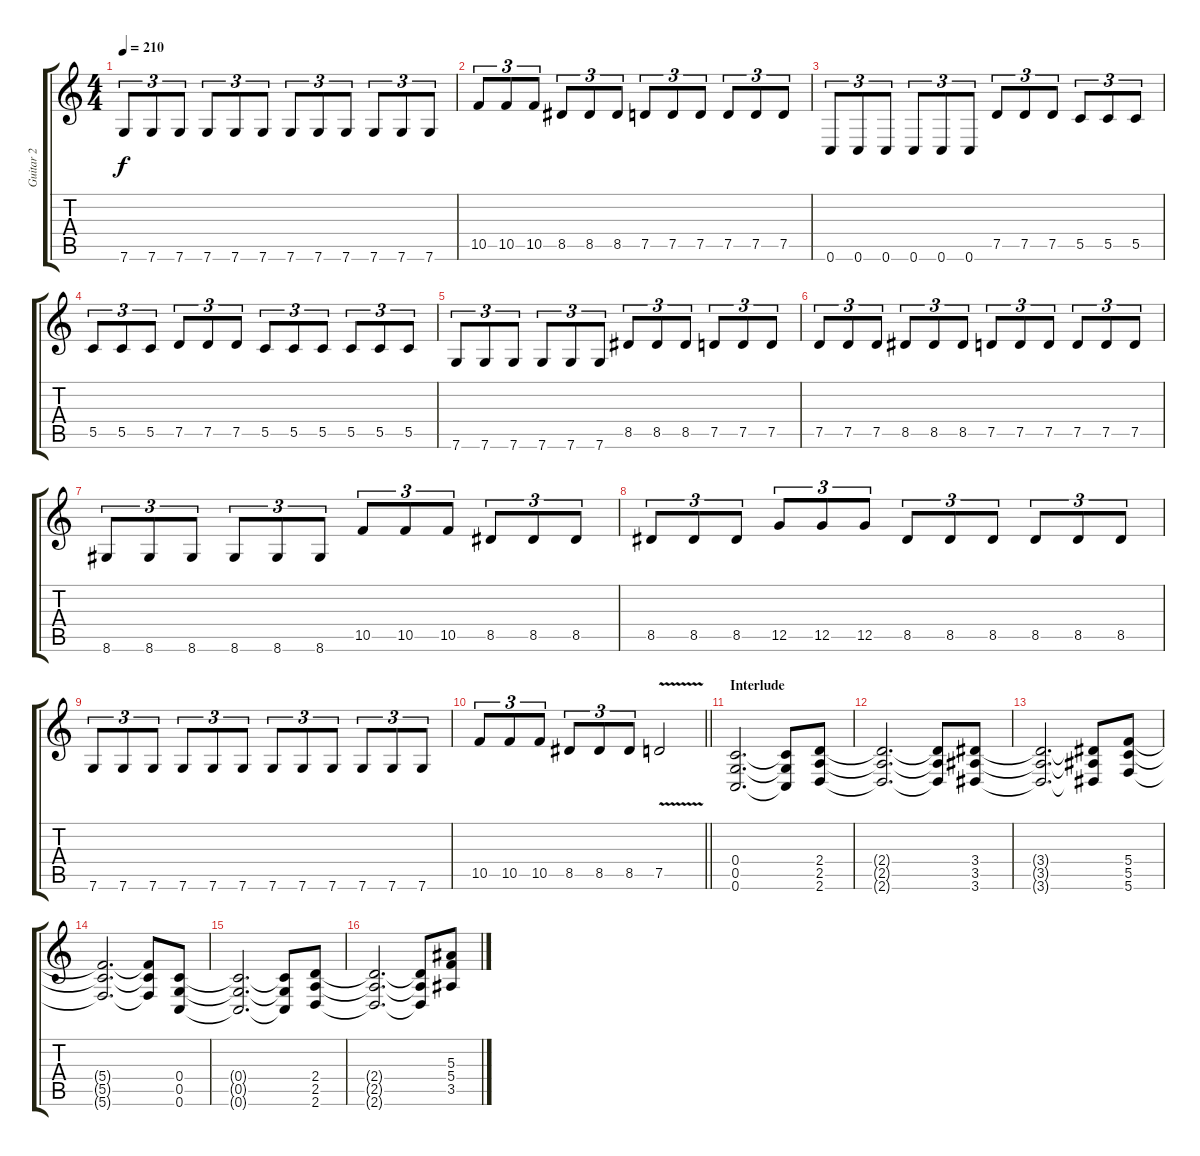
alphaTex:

\track ("Guitar 2" "Guitar 2") {instrument overdrivenguitar}
\staff {score tabs}
\tuning (D4 A3 F3 C3 G2 C2) {hide}
\ts (4 4)
\tempo 210
\clef g2
\ks c
7.6.8{tu (3 2) dy f} 7.6.8{tu (3 2)} 7.6.8{tu (3 2)} 7.6.8{tu (3 2)} 7.6.8{tu (3 2)} 7.6.8{tu (3 2)} 7.6.8{tu (3 2)} 7.6.8{tu (3 2)} 7.6.8{tu (3 2)} 7.6.8{tu (3 2)} 7.6.8{tu (3 2)} 7.6.8{tu (3 2)} |
10.5.8{tu (3 2)} 10.5.8{tu (3 2)} 10.5.8{tu (3 2)} 8.5.8{tu (3 2)} 8.5.8{tu (3 2)} 8.5.8{tu (3 2)} 7.5.8{tu (3 2)} 7.5.8{tu (3 2)} 7.5.8{tu (3 2)} 7.5.8{tu (3 2)} 7.5.8{tu (3 2)} 7.5.8{tu (3 2)} |
0.6.8{tu (3 2)} 0.6.8{tu (3 2)} 0.6.8{tu (3 2)} 0.6.8{tu (3 2)} 0.6.8{tu (3 2)} 0.6.8{tu (3 2)} 7.5.8{tu (3 2)} 7.5.8{tu (3 2)} 7.5.8{tu (3 2)} 5.5.8{tu (3 2)} 5.5.8{tu (3 2)} 5.5.8{tu (3 2)} |
5.5.8{tu (3 2)} 5.5.8{tu (3 2)} 5.5.8{tu (3 2)} 7.5.8{tu (3 2)} 7.5.8{tu (3 2)} 7.5.8{tu (3 2)} 5.5.8{tu (3 2)} 5.5.8{tu (3 2)} 5.5.8{tu (3 2)} 5.5.8{tu (3 2)} 5.5.8{tu (3 2)} 5.5.8{tu (3 2)} |
7.6.8{tu (3 2)} 7.6.8{tu (3 2)} 7.6.8{tu (3 2)} 7.6.8{tu (3 2)} 7.6.8{tu (3 2)} 7.6.8{tu (3 2)} 8.5.8{tu (3 2)} 8.5.8{tu (3 2)} 8.5.8{tu (3 2)} 7.5.8{tu (3 2)} 7.5.8{tu (3 2)} 7.5.8{tu (3 2)} |
7.5.8{tu (3 2)} 7.5.8{tu (3 2)} 7.5.8{tu (3 2)} 8.5.8{tu (3 2)} 8.5.8{tu (3 2)} 8.5.8{tu (3 2)} 7.5.8{tu (3 2)} 7.5.8{tu (3 2)} 7.5.8{tu (3 2)} 7.5.8{tu (3 2)} 7.5.8{tu (3 2)} 7.5.8{tu (3 2)} |
8.6.8{tu (3 2)} 8.6.8{tu (3 2)} 8.6.8{tu (3 2)} 8.6.8{tu (3 2)} 8.6.8{tu (3 2)} 8.6.8{tu (3 2)} 10.5.8{tu (3 2)} 10.5.8{tu (3 2)} 10.5.8{tu (3 2)} 8.5.8{tu (3 2)} 8.5.8{tu (3 2)} 8.5.8{tu (3 2)} |
8.5.8{tu (3 2)} 8.5.8{tu (3 2)} 8.5.8{tu (3 2)} 12.5.8{tu (3 2)} 12.5.8{tu (3 2)} 12.5.8{tu (3 2)} 8.5.8{tu (3 2)} 8.5.8{tu (3 2)} 8.5.8{tu (3 2)} 8.5.8{tu (3 2)} 8.5.8{tu (3 2)} 8.5.8{tu (3 2)} |
7.6.8{tu (3 2)} 7.6.8{tu (3 2)} 7.6.8{tu (3 2)} 7.6.8{tu (3 2)} 7.6.8{tu (3 2)} 7.6.8{tu (3 2)} 7.6.8{tu (3 2)} 7.6.8{tu (3 2)} 7.6.8{tu (3 2)} 7.6.8{tu (3 2)} 7.6.8{tu (3 2)} 7.6.8{tu (3 2)} |
\barLineRight lightlight
10.5.8{tu (3 2)} 10.5.8{tu (3 2)} 10.5.8{tu (3 2)} 8.5.8{tu (3 2)} 8.5.8{tu (3 2)} 8.5.8{tu (3 2)} 7.5{v}.2 |
\section ("" "Interlude")
(0.4 0.5 0.6).2{d} (0.4{t} 0.5{t} 0.6{t}).8 (2.4 2.5 2.6).8 |
(2.4{t} 2.5{t} 2.6{t}).2{d} (2.4{t} 2.5{t} 2.6{t}).8 (3.4 3.5 3.6).8 |
(3.4{t} 3.5{t} 3.6{t}).2{d} (3.4{t} 3.5{t} 3.6{t}).8 (5.4 5.5 5.6).8 |
(5.4{t} 5.5{t} 5.6{t}).2{d} (5.4{t} 5.5{t} 5.6{t}).8 (0.4 0.5 0.6).8 |
(0.4{t} 0.5{t} 0.6{t}).2{d} (0.4{t} 0.5{t} 0.6{t}).8 (2.4 2.5 2.6).8 |
(2.4{t} 2.5{t} 2.6{t}).2{d} (2.4{t} 2.5{t} 2.6{t}).8 (5.3 5.4 3.5).8
